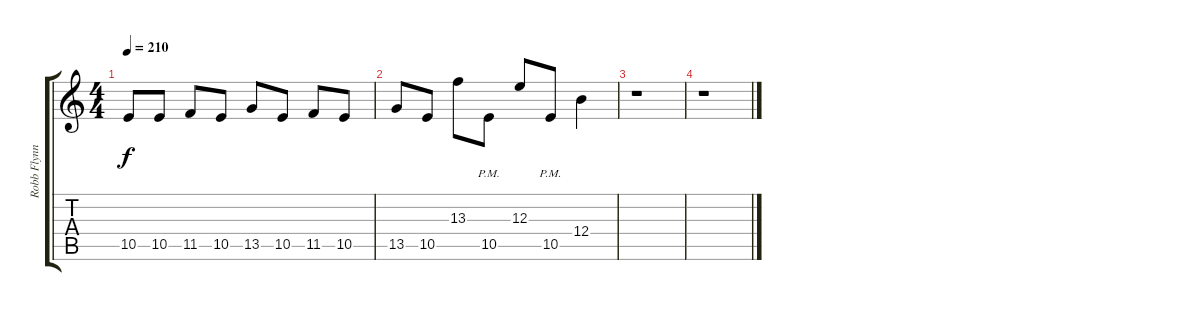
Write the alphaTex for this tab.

\track ("Robb Flynn" "Robb Flynn") {instrument distortionguitar}
\staff {score tabs}
\tuning (Db4 Ab3 E3 B2 Gb2 Db2) {hide}
\ts (4 4)
\tempo 210
\clef g2
\ks c
10.5.8{dy f} 10.5.8 11.5.8 10.5.8 13.5.8 10.5.8 11.5.8 10.5.8 |
13.5.8 10.5.8 13.3.8 10.5{pm}.8 12.3.8 10.5{pm}.8 12.4.4 |
r.1 |
r.1
